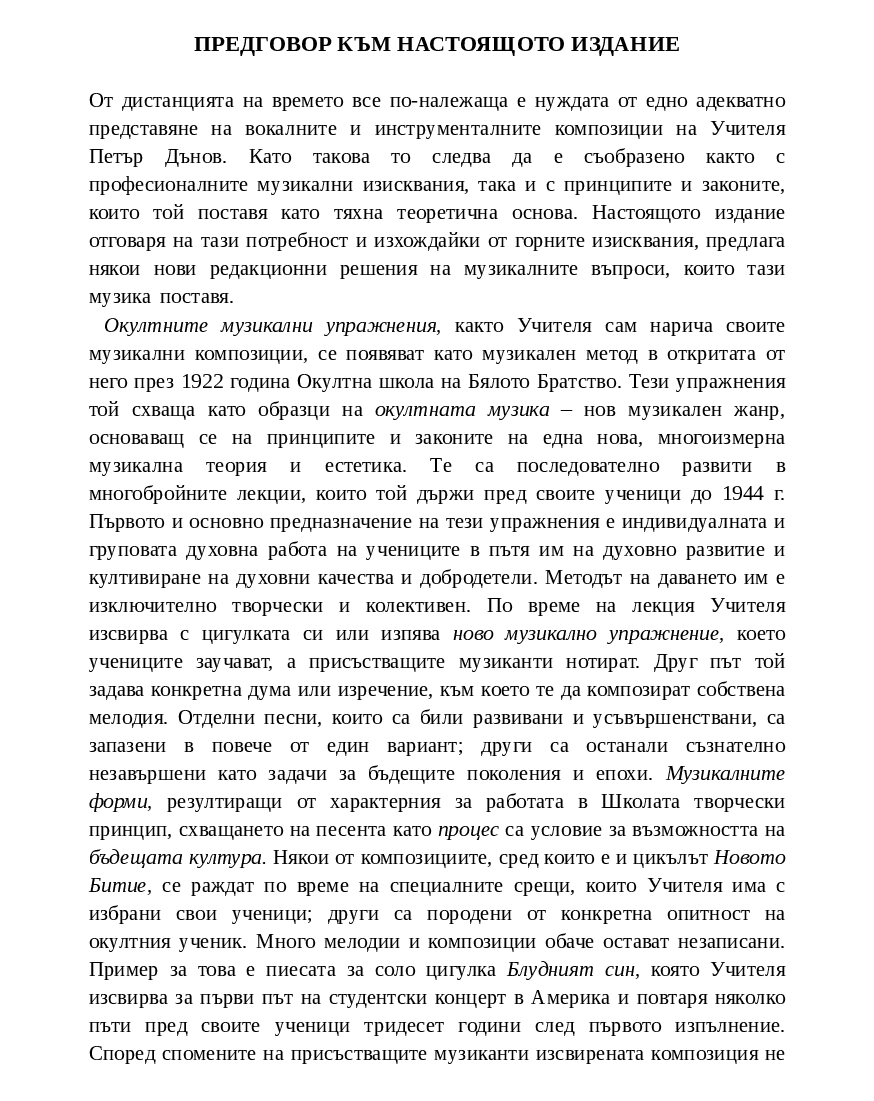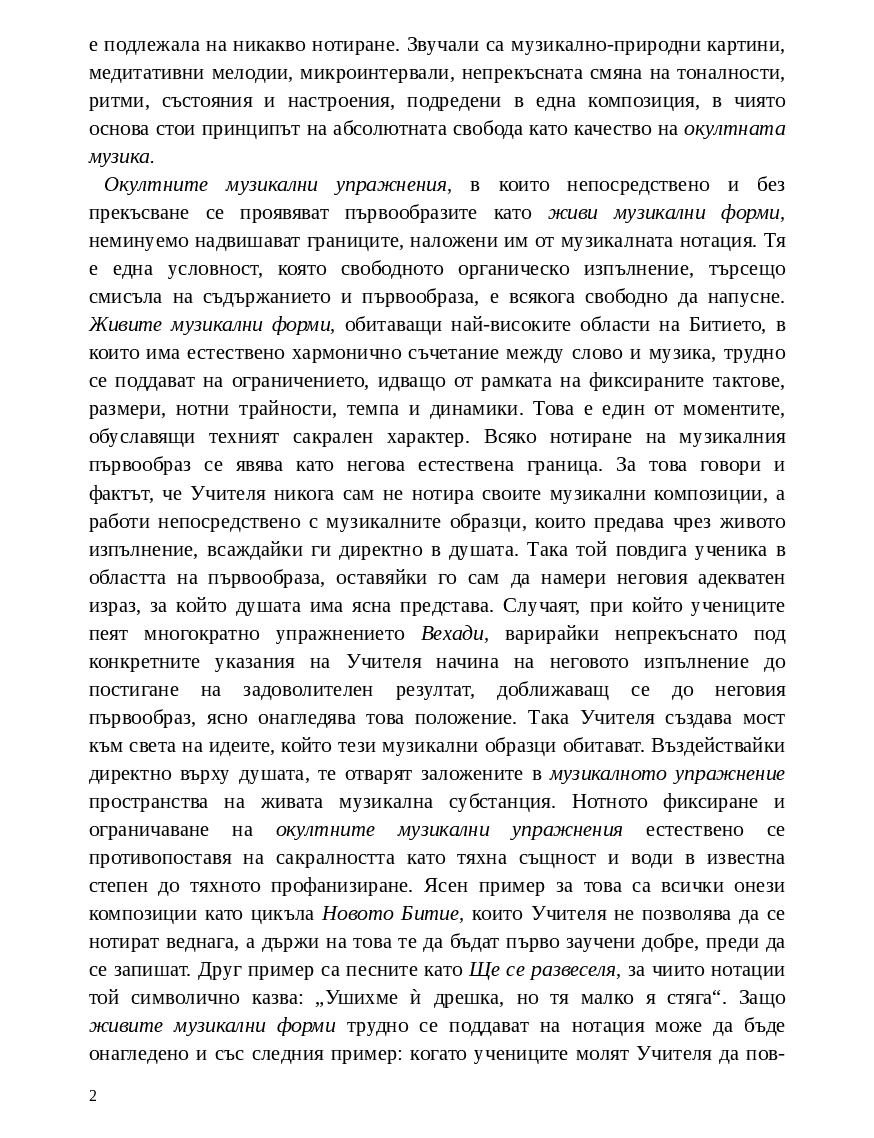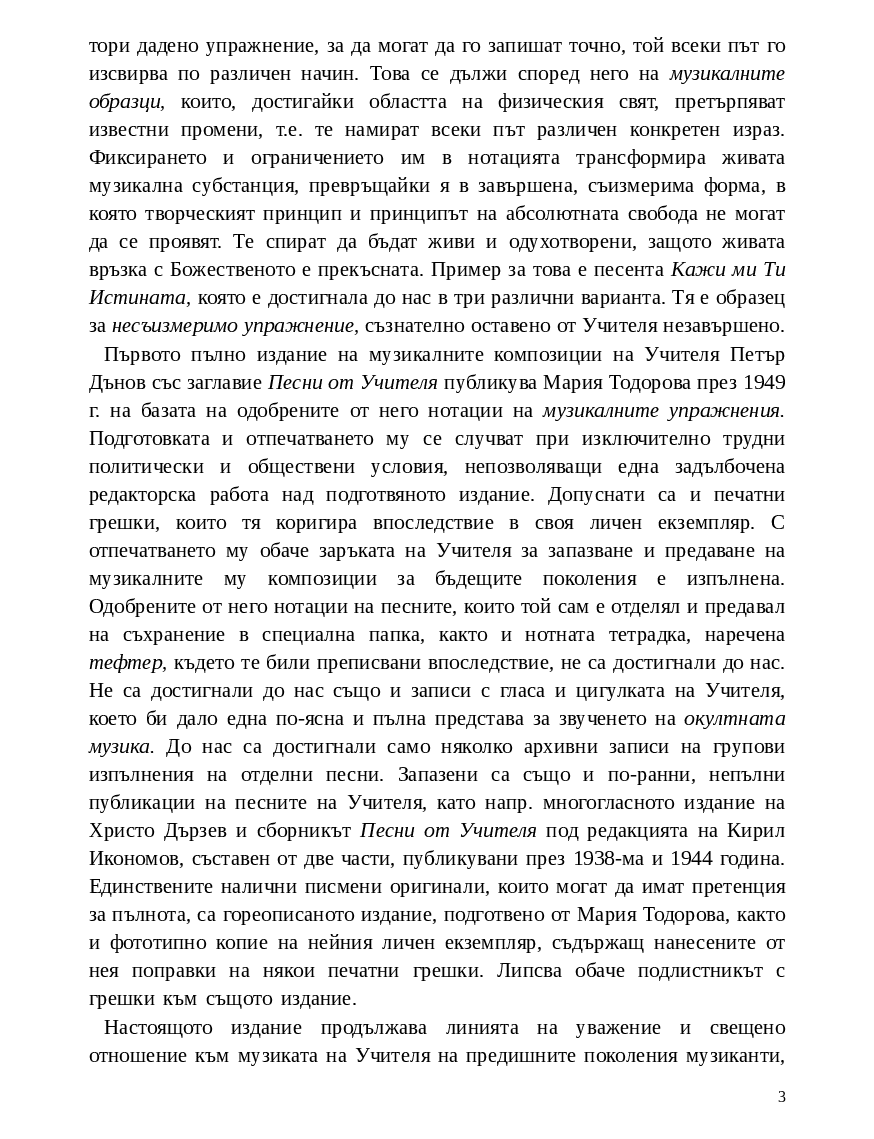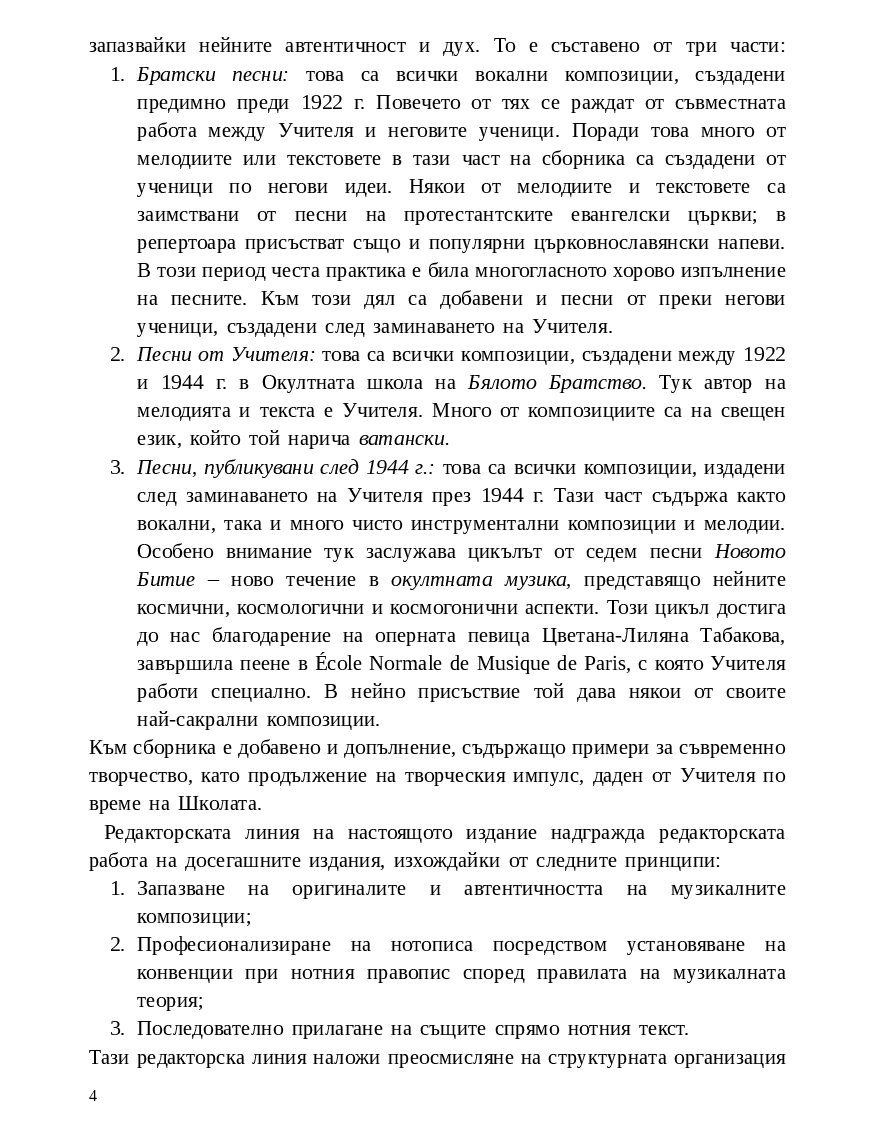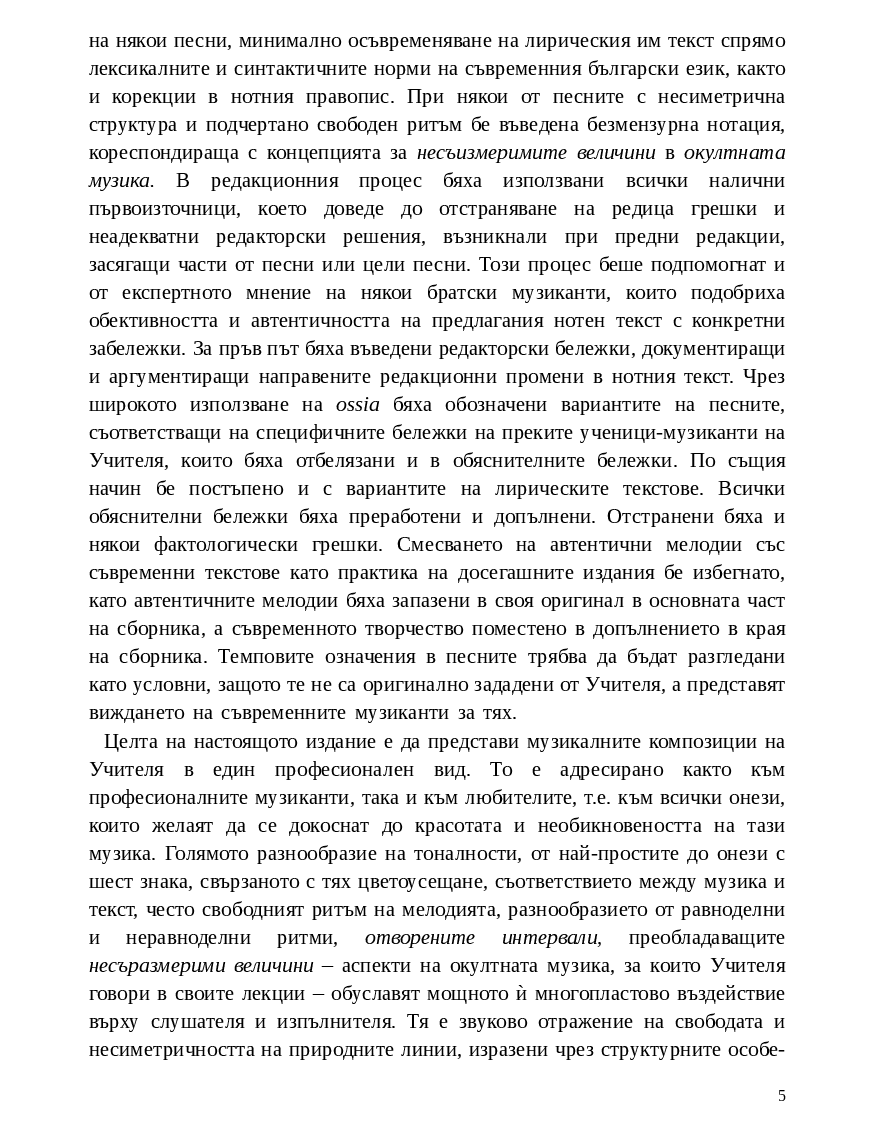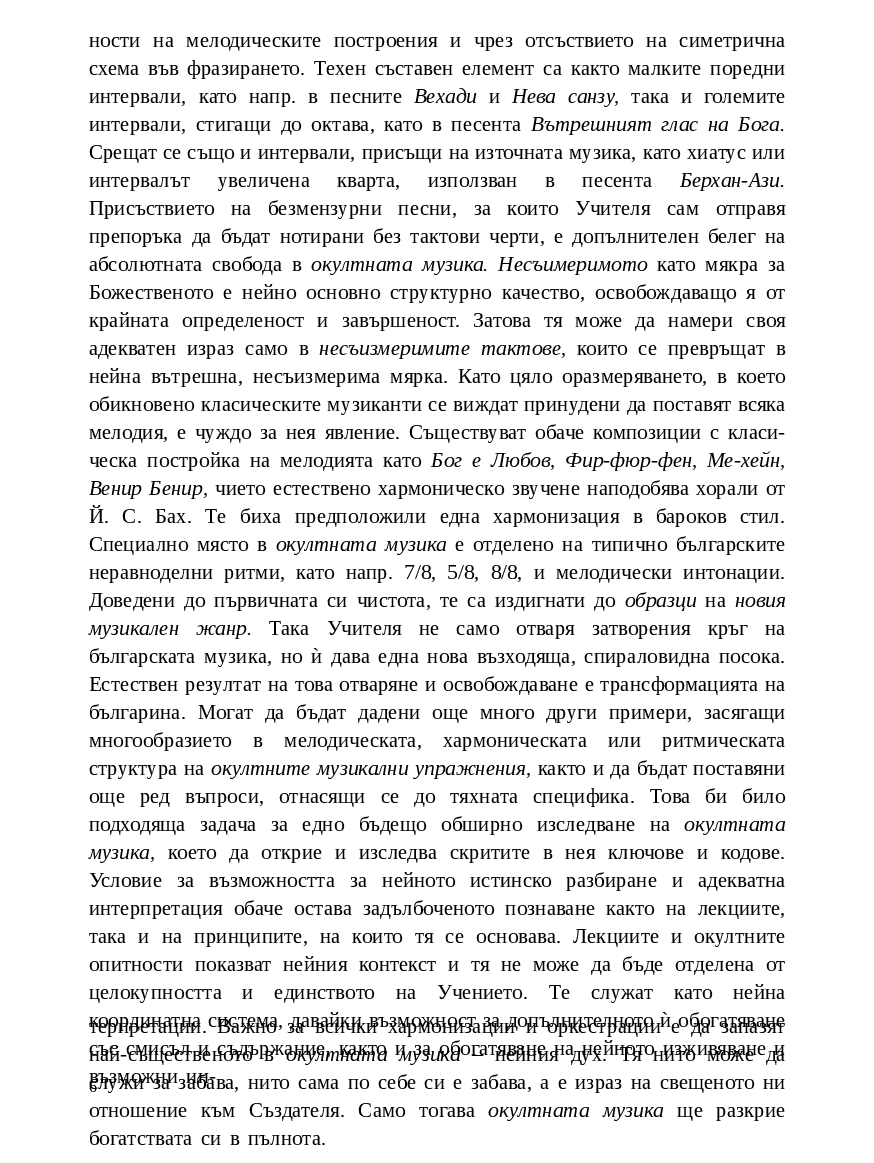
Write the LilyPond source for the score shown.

\version "2.24.4"

% include paper part and global functions
\include "include/globals.ily"

\bookpart {
  \paper {
    print-all-headers = ##f
    print-page-number = ##t
    print-first-page-number = ##f

    % put page numbers on the bottom
    oddHeaderMarkup = \markup ""
    evenHeaderMarkup = \markup ""
    oddFooterMarkup = \markup
    \fill-line {
      ""
      \if \should-print-page-number \fromproperty #'page:page-number-string
    }
    evenFooterMarkup = \markup
    \fill-line {
      \if \should-print-page-number \fromproperty #'page:page-number-string
      ""
    }

    left-margin = 1.5\cm
    right-margin = 1.5\cm
    top-margin = 1.6\cm
    bottom-margin = 1.2\cm
    ragged-bottom = ##t % do not spread the staves to fill the whole vertical space


  }

  \tocItem \markup "Предговор към настоящото издание"
  \markup \fontsize  #+3 { \fill-line \bold {"ПРЕДГОВОР КЪМ НАСТОЯЩОТО ИЗДАНИЕ"} }



  \markup \fontsize #+2.5 {
    \vspace #1.5  \override #'(baseline-skip . 2.7)


    \justify {

      От дистанцията на времето все по-належаща е нуждата от едно адекватно представяне на вокалните и инструменталните композиции на Учителя Петър Дънов. Като такова то следва да е съобразено както с професионалните музикални изисквания, така и с принципите и законите, които той поставя като тяхна теоретична основа. Настоящото издание отговаря на тази потребност и изхождайки от горните изисквания, предлага някои нови редакционни решения на музикалните въпроси, които тази музика поставя.

    }
  }
  
   \markup \fontsize #+2.5 {
    \vspace #0.6  \override #'(baseline-skip . 2.7)
    \justify {
      \hspace #1.5

      \italic {Окултните} \italic {музикални} \italic {упражнения,} както Учителя сам нарича своите музикални композиции, се появяват като музикален метод в откритата от него през 1922 година Окултна школа на Бялото Братство. Тези упражнения той схваща като образци на \italic {окултната} \italic {музика} – нов музикален жанр, основаващ се на принципите и законите на една нова, многоизмерна музикална теория и естетика. Те са последователно развити в многобройните лекции, които той държи пред своите ученици до 1944 г. Първото и основно предназначение на тези упражнения е индивидуалната и груповата духовна работа на учениците в пътя им на духовно развитие и култивиране на духовни качества и добродетели. Методът на даването им е изключително творчески и колективен. По време на лекция Учителя изсвирва с цигулката си или изпява \italic {ново} \italic {музикално} \italic {упражнение,} което учениците заучават, а присъстващите музиканти нотират. Друг път той задава конкретна дума или  изречение, към което те да композират собствена мелодия. Отделни песни, които са били развивани и усъвършенствани, са запазени в повече от един вариант; други са останали съзнателно незавършени като задачи за бъдещите поколения и епохи. \italic {Музикалните} \italic {форми,} резултиращи от характерния за работата в Школата творчески принцип, схващането на песента като \italic {процес} са условие за възможността на \italic {бъдещата} \italic {култура.} Някои от композициите, сред които е и цикълът \italic {Новото} \italic {Битие,} се раждат по време на специалните срещи, които Учителя има с избрани свои ученици; други са породени от конкретна опитност на окултния ученик. Много мелодии и композиции обаче остават незаписани.  Пример за това е пиесата за соло цигулка \italic {Блудният} \italic {син,} която Учителя изсвирва за първи път на студентски концерт в Америка и повтаря няколко пъти пред своите ученици тридесет години след първото изпълнение. Според спомените на присъстващите музиканти изсвирената композиция не

    }
  }
  
    \markup \fontsize #+2.5 {
    \override #'(baseline-skip . 2.7)
    \justify {
      е подлежала на никакво нотиране. Звучали са музикално-природни картини, медитативни мелодии, микроинтервали, непрекъсната смяна на тоналности, ритми, състояния и настроения, подредени в една композиция, в чиято основа стои принципът на абсолютната свобода като качество на \italic{окултната} \italic {музика.}
    }
  }
  
   \markup \fontsize #+2.5 {
    \vspace #0.6  \override #'(baseline-skip . 2.7)
    \justify {
      \hspace #1.5

      \italic{Окултните} \italic{музикални} \italic{упражнения,} в които непосредствено и без прекъсване се проявяват първообразите като \italic{живи} \italic{музикални} \italic{форми,} неминуемо надвишават границите, наложени им от музикалната нотация. Тя е една условност, която свободното органическо изпълнение, търсещо смисъла на съдържанието и първообраза, е всякога свободно да напусне.  \italic{Живите} \italic{музикални} \italic{форми,} обитаващи най-високите области на Битието, в които има естествено хармонично съчетание между слово и музика, трудно се поддават на ограничението, идващо от рамката на фиксираните тактове, размери, нотни трайности, темпа и динамики. Това е един от моментите, обуславящи техният сакрален характер. Всяко нотиране на музикалния първообраз се явява като негова естествена граница. За това говори и фактът, че Учителя никога сам не нотира своите музикални композиции, а работи непосредствено с  музикалните образци, които предава чрез живото изпълнение, всаждайки ги директно в душата. Така той  повдига ученика в областта на първообраза, оставяйки го сам да намери неговия адекватен израз, за който душата има ясна представа. Случаят, при който учениците пеят многократно упражнението \italic{Вехади,} варирайки непрекъснато под конкретните указания на Учителя начина на неговото изпълнение до постигане на задоволителен резултат, доближаващ се до неговия първообраз, ясно онагледява това положение. Така Учителя създава мост към света на идеите, който тези музикални образци обитават. Въздействайки директно върху душата, те отварят заложените в \italic{музикалното} \italic{упражнение} пространства на живата музикална субстанция. Нотното фиксиране и ограничаване на \italic{окултните} \italic{музикални} \italic{упражнения} естествено се противопоставя на сакралността като тяхна същност и води в известна степен до тяхното профанизиране. Ясен пример за това са всички онези композиции като цикъла \italic{Новото} \italic{Битие,} които Учителя не позволява да се нотират веднага, а държи на това те да бъдат първо заучени добре, преди да се запишат. Друг пример са песните като \italic{Ще} \italic{се }\italic{развеселя,} за чиито нотации той символично казва: „Ушихме ѝ дрешка, но тя малко я стяга“. Защо \italic{живите} \italic{музикални} \italic{форми} трудно се поддават на нотация може да бъде онагледено и със следния пример: когато учениците молят Учителя да пов-

    }
  }
  
    \markup \fontsize #+2.5 {
    \override #'(baseline-skip . 2.7)
    \justify {
      тори дадено упражнение, за да могат да го запишат точно, той всеки път го изсвирва по различен начин. Това се дължи според него на  \italic{музикалните} \italic{образци,} които, достигайки областта на физическия свят, претърпяват известни промени, т.е. те намират всеки път различен конкретен израз. Фиксирането и ограничението им в нотацията трансформира живата музикална субстанция, превръщайки я в завършена, съизмерима форма, в която творческият принцип и принципът на абсолютната свобода не могат да се проявят. Те спират да бъдат живи и одухотворени, защото живата връзка с Божественото е прекъсната. Пример за това е песента \italic{Кажи} \italic{ми} \italic{Ти} \italic{Истината,} която е достигнала до нас в три различни варианта. Тя е образец за \italic{несъизмеримо упражнение,} съзнателно оставено от Учителя незавършено.
    }
  }
  
   \markup \fontsize #+2.5 {
    \vspace #0.6  \override #'(baseline-skip . 2.7)
    \justify {
      \hspace #1.5
      Първото пълно издание на музикалните композиции на Учителя Петър Дънов със заглавие \italic {Песни} \italic {от} \italic {Учителя} публикува Мария Тодорова през 1949 г. на базата на одобрените от него нотации на \italic {музикалните} \italic {упражнения.} Подготовката и отпечатването му се случват при изключително трудни политически и обществени условия, непозволяващи една задълбочена редакторска работа над подготвяното издание. Допуснати са и печатни грешки, които тя коригира впоследствие в своя личен екземпляр. С отпечатването му обаче заръката на Учителя за запазване и предаване на музикалните му композиции за бъдещите поколения е изпълнена. Одобрените от него нотации на песните, които той сам е отделял и предавал на съхранение в специална папка, както и нотната тетрадка, наречена \italic {тефтер,} където те били преписвани впоследствие, не са достигнали до нас. Не са достигнали до нас също и записи с гласа и цигулката на Учителя, което би дало една по-ясна и пълна представа за звученето на \italic {окултната} \italic {музика.} До нас са достигнали само няколко архивни записи на групови изпълнения на отделни песни. Запазени са също и по-ранни, непълни публикации на песните на Учителя, като напр. многогласното издание на Христо Дързев и сборникът \italic {Песни} \italic {от} \italic {Учителя} под редакцията на Кирил Икономов, съставен от две части, публикувани през 1938-ма и 1944 година. Единствените налични писмени оригинали, които могат да имат претенция за пълнота, са гореописаното издание, подготвено от Мария Тодорова, както и фототипно копие на нейния личен екземпляр, съдържащ нанесените от нея поправки на някои печатни грешки. Липсва обаче подлистникът с грешки към същото издание.
    }
  }
  
   \markup \fontsize #+2.5 {
    \vspace #0.6  \override #'(baseline-skip . 2.7)
    \justify {
      \hspace #1.5
      Настоящото издание продължава линията на уважение и свещено отношение към музиката на Учителя на предишните поколения музиканти,
    }
  }


  \markup \fontsize #+2.5 {
    \vspace #0.5  \override #'(baseline-skip . 2.7)
    \justify {
      \justify-line {запазвайки нейните автентичност и дух. То е съставено от три части:}
    }
  }
  
  
  \markup \override #'(line-width . 62.5) \fontsize  #+2.5 {
    \override #'(baseline-skip . 2.7) \column {
      "    1."
    }
    \hspace #0.5
    \vspace #0.6  \override #'(baseline-skip . 2.7) \column {
      \justify {
        \italic {Братски песни: } това са всички вокални композиции, създадени предимно преди 1922 г. Повечето от тях се раждат от съвместната работа между Учителя и неговите ученици. Поради това много от мелодиите или текстовете в тази част на сборника са създадени от ученици по негови идеи. Някои от мелодиите и текстовете са заимствани от песни на протестантските евангелски църкви; в репертоара присъстват също и популярни църковнославянски напеви. В този период честа практика е била многогласното хорово изпълнение на песните. Към този дял са добавени и песни от преки негови ученици, създадени след заминаването на Учителя.
      }
    }
  }
  
    \markup \override #'(line-width . 62.5) \fontsize  #+2.5 {
    \vspace #0.6  \override #'(baseline-skip . 2.7) \column {
      "    2."
    }
    \hspace #0.5
    \override #'(baseline-skip . 2.7) \column {
      \justify {
        \italic { Песни от Учителя: } това са всички композиции, създадени между 1922 и 1944 г. в Окултната школа на \italic {Бялото}
        \italic {Братство.} Тук автор на мелодията и текста е Учителя. Много от композициите са на свещен език, който той
        нарича \italic {ватански.}
      }
    }
  }
  
   \markup \override #'(line-width . 62.5) \fontsize  #+2.5 {
    \vspace #0.6  \override #'(baseline-skip . 2.7) \column {
      "    3."
    }
    \hspace #0.5
    \override #'(baseline-skip . 2.7) \column {
      \justify {
        \italic {Песни, публикувани след 1944 г.:  } това са всички композиции, издадени след заминаването на Учителя през 1944 г.
        Тази част съдържа както вокални, така и много чисто инструментални композиции и мелодии. Особено внимание тук
        заслужава цикълът от седем песни \italic {Новото} \italic{Битие} – ново течение в \italic {окултната} \italic {музика,} представящо нейните космични, космологични и космогонични аспекти. Този цикъл достига до нас благодарение на оперната певица Цветана-Лиляна Табакова, завършила пеене в École Normale de Musique de Paris, с която Учителя работи специално. В нейно присъствие той дава някои от своите най-сакрални композиции.
      }
    }
  }
  
   \markup \fontsize #+2.5 {
    \vspace #0.6  \override #'(baseline-skip . 2.7)
    \justify {
      Към сборника е добавено и допълнение, съдържащо примери за съвременно творчество, като продължение на творческия импулс, даден от Учителя по време на Школата.
    }
  }
  
   \markup \fontsize #+2.5 {
    \vspace #0.6  \override #'(baseline-skip . 2.7)
    \justify {
      \hspace #1.5
      Редакторската линия на настоящото издание надгражда редакторската работа на досегашните издания, изхождайки
      от следните принципи:
    }
  }
  
    \markup \override #'(line-width . 62.5) \fontsize  #+2.5 {
    \vspace #0.6  \override #'(baseline-skip . 2.7) \column {
      "    1."
    }
    \hspace #0.5
    \override #'(baseline-skip . 2.7) \column {
      \justify {
        Запазване на оригиналите и автентичността на музикалните композиции;
      }
    }
  }
  
    \markup \override #'(line-width . 62.5) \fontsize  #+2.5 {
    \vspace #0.6  \override #'(baseline-skip . 2.7) \column {
      "    2."
    }
    \hspace #0.5
    \override #'(baseline-skip . 2.7) \column {
      \justify {
        Професионализиране на нотописа посредством установяване на конвенции при нотния правопис според правилата на музикалната теория;
      }
    }
  }
  
  
  \markup \override #'(line-width . 62.5) \fontsize  #+2.5 {
    \vspace #0.6 \override #'(baseline-skip . 2.7) \column {
      "    3."
    }
    \hspace #0.5
    \override #'(baseline-skip . 2.7) \column {
      \justify {
        Последователно прилагане на същите спрямо нотния текст.
      }
    }
  }
   \markup \fontsize #+2.5 {
    \vspace #0.6 \override #'(baseline-skip . 2.7)
    \justify {Тази редакторска линия наложи преосмисляне на структурната организация}
  }
  \markup \fontsize #+2.5 {
    \override #'(baseline-skip . 2.7)
    \justify {
      на някои песни, минимално осъвременяване на лирическия им текст спрямо лексикалните и синтактичните норми на съвременния български език, както и корекции в нотния правопис. При някои от песните с несиметрична структура и подчертано свободен ритъм бе въведена безмензурна нотация, кореспондираща с концепцията за \italic"несъизмеримите" \italic"величини" в \italic"окултната" \italic"музика." В редакционния процес бяха използвани всички налични първоизточници, което доведе до отстраняване на редица грешки и неадекватни редакторски решения, възникнали при предни редакции, засягащи части от песни или цели песни. Този процес беше подпомогнат и от експертното мнение на някои братски музиканти, които подобриха обективността и автентичността на предлагания нотен текст с конкретни забележки. За пръв път бяха въведени редакторски бележки, документиращи и аргументиращи направените редакционни промени в нотния текст. Чрез широкото използване на \italic {ossia} бяха обозначени вариантите на песните, съответстващи на специфичните бележки на преките ученици-музиканти на Учителя, които бяха отбелязани и в обяснителните бележки. По същия начин бе постъпено и с вариантите на лирическите текстове. Всички обяснителни бележки бяха преработени и допълнени. Отстранени бяха и някои фактологически грешки. Смесването на автентични мелодии със съвременни текстове като практика на досегашните издания бе избегнато, като автентичните мелодии бяха запазени в своя оригинал в основната част на сборника, а съвременното творчество поместено в допълнението в края на сборника. Темповите означения в песните трябва да бъдат разгледани като условни, защото те не са оригинално зададени от Учителя, а представят виждането на съвременните музиканти за тях.    
    }
  }
  
    \markup \fontsize #+2.5 {
    \vspace #0.6  \override #'(baseline-skip . 2.7)
    \justify {
      \hspace #1.5

      Целта на настоящото издание е да представи музикалните композиции на Учителя в един професионален вид. То е адресирано както към професионалните музиканти, така и към любителите, т.е. към всички онези, които желаят да се докоснат до красотата и необикновеността на тази музика. Голямото разнообразие на тоналности, от най-простите до онези с шест знака, свързаното с тях цветоусещане, съответствието между музика и текст, често свободният ритъм на мелодията, разнообразието от равноделни и неравноделни ритми, \italic {отворените} \italic {интервали,} преобладаващите \italic {несъразмерими} \italic {величини} – аспекти на окултната музика, за които Учителя говори в своите лекции – обуславят мощното ѝ многопластово въздействие върху слушателя и изпълнителя. Тя е звуково отражение на свободата и несиметричността на природните линии, изразени чрез структурните особе-
    }
  }
  
     \markup \fontsize #+2.5 {
    \vspace #0.6  \override #'(baseline-skip . 2.7)
    \justify {
      
      ности на мелодическите построения и чрез отсъствието на симетрична схема във фразирането. Техен съставен елемент са както малките поредни интервали, като напр. в песните \italic {Вехади} и \italic {Нева санзу,} така и големите интервали, стигащи до октава, като в песента \italic {Вътрешният глас на Бога.} Срещат се също и интервали, присъщи на източната музика, като хиатус или интервалът увеличена кварта, използван в песента \italic {Берхан-Ази.} Присъствието на безмензурни песни, за които Учителя сам отправя препоръка да бъдат нотирани без тактови черти, е допълнителен белег на абсолютната свобода в \italic {окултната} \italic {музика.} \italic {Несъимеримото} като мякра за Божественото е нейнo основно структурно качество, освобождаващо я от крайната определеност и завършеност. Затова тя може да намери своя адекватен израз само в \italic {несъизмеримите} \italic {тактове,} които се превръщат в нейна вътрешна, несъизмерима мярка. Като цяло оразмеряването, в което обикновено класическите музиканти се виждат принудени да поставят всяка мелодия, е чуждо за нея явление. Съществуват обаче композиции с класи- ческа постройка на мелодията като \italic {Бог e Любов,} \italic {Фир-фюр-фен,} \italic {Ме-хейн,} \italic {Венир} \italic{ Бенир,} чието естествено  хармоническо звучене наподобява хорали от Й. С. Бах. Те биха предположили една хармонизация в бароков стил. Специално място в \italic {окултната} \italic {музика} е отделено на типично българските неравноделни ритми, като напр. 7/8, 5/8, 8/8, и мелодически интонации. Доведени до първичната си чистота, те са издигнати до \italic {образци} на \italic {новия} \italic {музикален} \italic {жанр.} Така Учителя не само отваря затворения кръг на българската музика, но ѝ дава една нова възходяща, спираловидна посока. Естествен резултат на това отваряне и освобождаване е трансформацията на българина. Могат да бъдат дадени още много други примери, засягащи многообразието в мелодическата, хармоническата или ритмическата структура на \italic {окултните} \italic {музикални} \italic {упражнения,} както и да бъдат поставяни още ред въпроси, отнасящи се до тяхната специфика. Това би било подходяща задача за едно бъдещо обширно изследване на \italic {окултната} \italic {музика,} което да открие и изследва скритите в нея ключове и кодове. Условие за възможността за нейното истинско разбиране и адекватна интерпретация обаче остава задълбоченото познаване както на лекциите, така и на принципите, на които тя се основава. Лекциите и окултните опитности показват нейния контекст и тя не може да бъде отделена от целокупността и единството на Учението. Те служат като нейна координатна система, давайки възможност за допълнителното ѝ обогатяване със смисъл и съдържание, както и за обогатяване на нейното изживяване и възможни ин-
      
       }
  }

  
    \markup \fontsize #+2.5 {
    \vspace #0.6  \override #'(baseline-skip . 2.7)
    \justify {
      
    терпретации. Важно за всички хармонизации и оркестрации е да запазят най-същественото в \italic {окултната} \italic {музика} – нейния дух. Тя нито може да служи за забава, нито сама по себе си е забава, а е израз на свещеното ни отношение към Създателя. Само тогава \italic {окултната} \italic {музика} ще разкрие богатствата си в пълнота. 
       }
  }
  
    \markup \fontsize #+2.5 {
    \vspace #0.6  \override #'(baseline-skip . 2.7)
    \justify {
      \hspace #1.5 От името на целия издателски екип пожелаваме приятни индивидуални и колективни занимания с тази неземна, космична музика! Бог е Любов.
    }
  }
  
    \markup \fontsize #+3 \raise #0 \override #'(baseline-skip . 2.7) {
    \column {
      \line {"  "}
      \line {"  "}
      %\fill-line { "" ""  \italic {"Петър Ганев, София    "} }
      \fill-line { "" ""  \italic {"Мария Кирева   "} }
      \fill-line { "" ""  \italic {"Мюнхен, 2024 г."} }
    }
  } 
  
  
  
  
} % bookpart